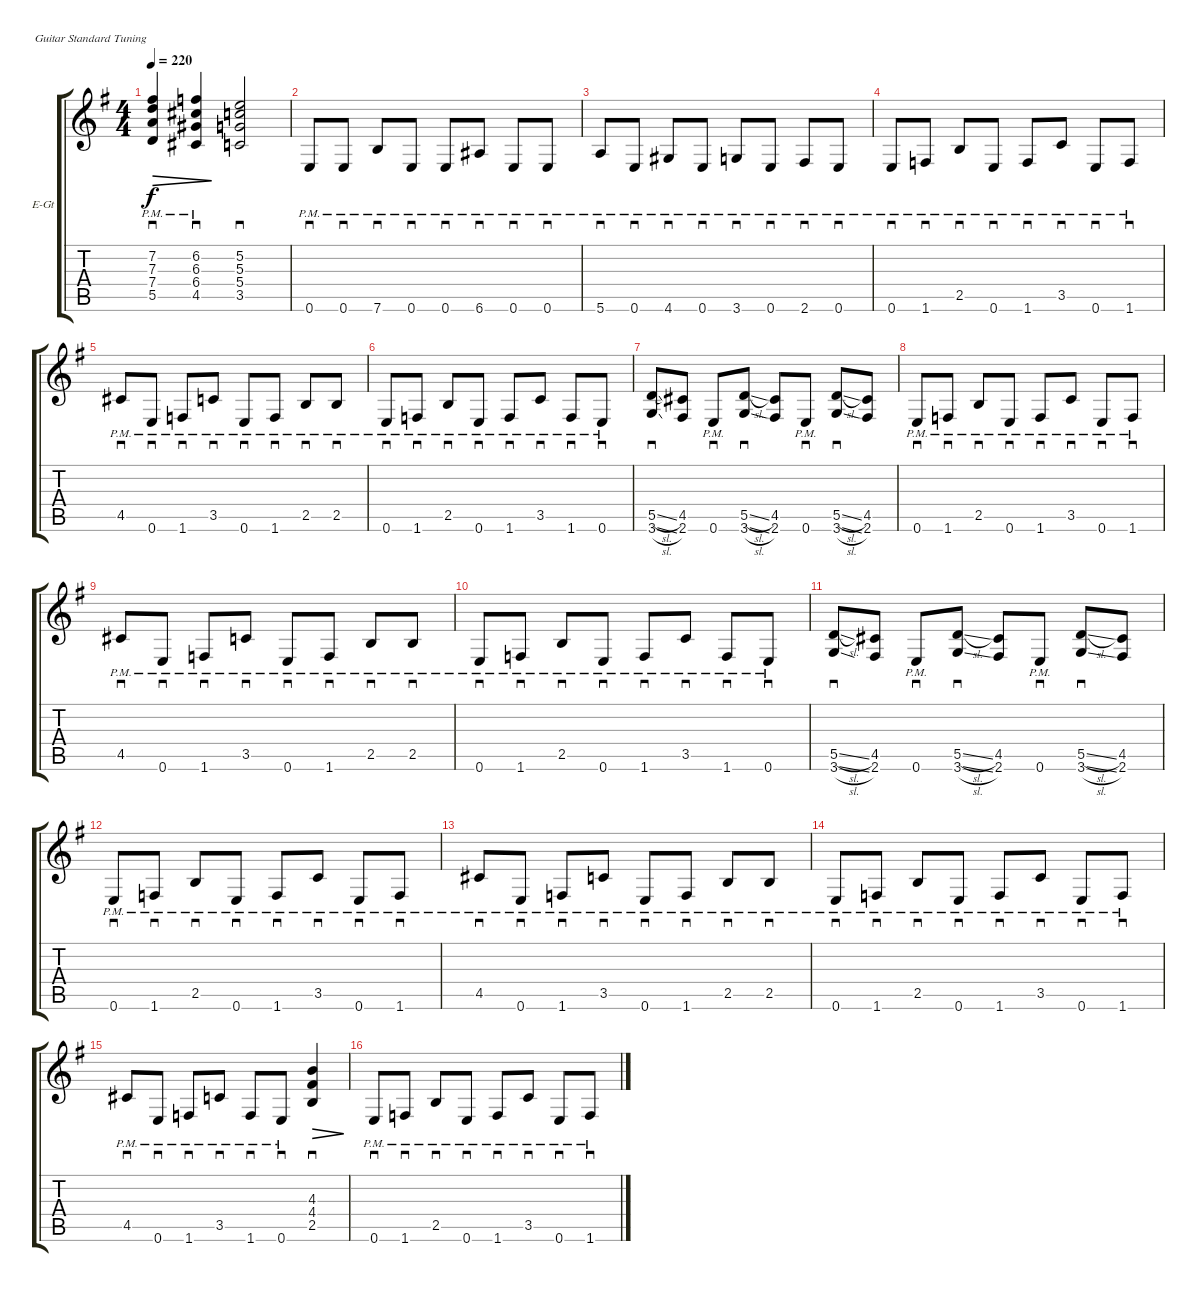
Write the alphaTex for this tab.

\defaultSystemsLayout 4
\bracketExtendMode groupsimilarinstruments
\firstSystemTrackNameOrientation horizontal
\otherSystemsTrackNameOrientation horizontal
\chordDiagramsInScore
\track ("James H." "E-Gt") {instrument overdrivenguitar}
\staff {score tabs}
\tuning (E4 B3 G3 D3 A2 E2)
\ts (4 4)
\tempo 220
\clef g2
\scale
0.333333
\ks g
(5.5{pm} 7.4{pm} 7.3{pm} 7.2{pm}).4{sd dec dy f} (4.5{pm} 6.4{pm} 6.3{pm} 6.2{pm}).4{sd dec} (3.5 5.4 5.3 5.2).2{sd} |
\scale
0.333333 0.6{pm}.8{sd} 0.6{pm}.8{sd} 7.6{pm}.8{sd} 0.6{pm}.8{sd} 0.6{pm}.8{sd} 6.6{pm}.8{sd} 0.6{pm}.8{sd} 0.6{pm}.8{sd} |
\scale
0.333333 5.6{pm}.8{sd} 0.6{pm}.8{sd} 4.6{pm}.8{sd} 0.6{pm}.8{sd} 3.6{pm}.8{sd} 0.6{pm}.8{sd} 2.6{pm}.8{sd} 0.6{pm}.8{sd} |
\scale
0.333333 0.6{pm}.8{sd} 1.6{pm}.8{sd} 2.5{pm}.8{sd} 0.6{pm}.8{sd} 1.6{pm}.8{sd} 3.5{pm}.8{sd} 0.6{pm}.8{sd} 1.6{pm}.8{sd} |
\scale
0.333333 4.5{pm}.8{sd} 0.6{pm}.8{sd} 1.6{pm}.8{sd} 3.5{pm}.8{sd} 0.6{pm}.8{sd} 1.6{pm}.8{sd} 2.5{pm}.8{sd} 2.5{pm}.8{sd} |
\scale
0.333333 0.6{pm}.8{sd} 1.6{pm}.8{sd} 2.5{pm}.8{sd} 0.6{pm}.8{sd} 1.6{pm}.8{sd} 3.5{pm}.8{sd} 1.6{pm}.8{sd} 0.6{pm}.8{sd} |
\scale
0.333333 (3.6{sl} 5.5{sl}).8{sd} (2.6 4.5).8 0.6{pm}.8{sd} (3.6{sl} 5.5{sl}).8{sd} (2.6 4.5).8 0.6{pm}.8{sd} (3.6{sl} 5.5{sl}).8{sd} (2.6 4.5).8 |
\scale
0.333333 0.6{pm}.8{sd} 1.6{pm}.8{sd} 2.5{pm}.8{sd} 0.6{pm}.8{sd} 1.6{pm}.8{sd} 3.5{pm}.8{sd} 0.6{pm}.8{sd} 1.6{pm}.8{sd} |
\scale
0.333333 4.5{pm}.8{sd} 0.6{pm}.8{sd} 1.6{pm}.8{sd} 3.5{pm}.8{sd} 0.6{pm}.8{sd} 1.6{pm}.8{sd} 2.5{pm}.8{sd} 2.5{pm}.8{sd} |
\scale
0.333333 0.6{pm}.8{sd} 1.6{pm}.8{sd} 2.5{pm}.8{sd} 0.6{pm}.8{sd} 1.6{pm}.8{sd} 3.5{pm}.8{sd} 1.6{pm}.8{sd} 0.6{pm}.8{sd} |
\scale
0.333333 (3.6{sl} 5.5{sl}).8{sd} (2.6 4.5).8 0.6{pm}.8{sd} (3.6{sl} 5.5{sl}).8{sd} (2.6 4.5).8 0.6{pm}.8{sd} (3.6{sl} 5.5{sl}).8{sd} (2.6 4.5).8 |
\scale
0.333333 0.6{pm}.8{sd} 1.6{pm}.8{sd} 2.5{pm}.8{sd} 0.6{pm}.8{sd} 1.6{pm}.8{sd} 3.5{pm}.8{sd} 0.6{pm}.8{sd} 1.6{pm}.8{sd} |
\scale
0.333333 4.5{pm}.8{sd} 0.6{pm}.8{sd} 1.6{pm}.8{sd} 3.5{pm}.8{sd} 0.6{pm}.8{sd} 1.6{pm}.8{sd} 2.5{pm}.8{sd} 2.5{pm}.8{sd} |
\scale
0.333333 0.6{pm}.8{sd} 1.6{pm}.8{sd} 2.5{pm}.8{sd} 0.6{pm}.8{sd} 1.6{pm}.8{sd} 3.5{pm}.8{sd} 0.6{pm}.8{sd} 1.6{pm}.8{sd} |
\scale
0.333333 4.5{pm}.8{sd} 0.6{pm}.8{sd} 1.6{pm}.8{sd} 3.5{pm}.8{sd} 1.6{pm}.8{sd} 0.6{pm}.8{sd} (2.5 4.4 4.3).4{sd dec} |
\scale
0.333333 0.6{pm}.8{sd} 1.6{pm}.8{sd} 2.5{pm}.8{sd} 0.6{pm}.8{sd} 1.6{pm}.8{sd} 3.5{pm}.8{sd} 0.6{pm}.8{sd} 1.6{pm}.8{sd}
